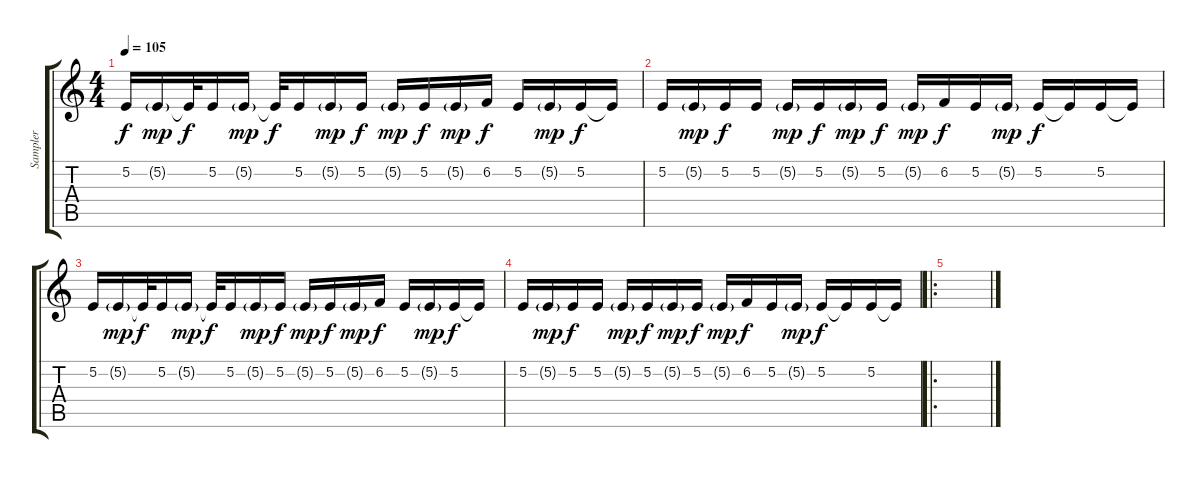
\track ("Sampler" "Sampler") {instrument kalimba}
\staff {score tabs}
\tuning (E4 B3 G3 D3 A2 E2) {hide}
\ts (4 4)
\tempo 105
\clef g2
\ks c
5.2.16{dy f instrument kalimba} 5.2{g}.16{dy mp} 5.2{t}.32{dy f} 5.2.16 5.2{g}.16{dy mp} 5.2{t}.32{dy f} 5.2.16 5.2{g}.16{dy mp} 5.2.16{dy f} 5.2{g}.16{dy mp} 5.2.16{dy f} 5.2{g}.16{dy mp} 6.2.16{dy f} 5.2.16 5.2{g}.16{dy mp} 5.2.16{dy f} 5.2{t}.16 |
5.2.16 5.2{g}.16{dy mp} 5.2.16{dy f} 5.2.16 5.2{g}.16{dy mp} 5.2.16{dy f} 5.2{g}.16{dy mp} 5.2.16{dy f} 5.2{g}.16{dy mp} 6.2.16{dy f} 5.2.16 5.2{g}.16{dy mp} 5.2.16{dy f} 5.2{t}.16 5.2.16 5.2{t}.16 |
5.2.16 5.2{g}.16{dy mp} 5.2{t}.32{dy f} 5.2.16 5.2{g}.16{dy mp} 5.2{t}.32{dy f} 5.2.16 5.2{g}.16{dy mp} 5.2.16{dy f} 5.2{g}.16{dy mp} 5.2.16{dy f} 5.2{g}.16{dy mp} 6.2.16{dy f} 5.2.16 5.2{g}.16{dy mp} 5.2.16{dy f} 5.2{t}.16 |
5.2.16 5.2{g}.16{dy mp} 5.2.16{dy f} 5.2.16 5.2{g}.16{dy mp} 5.2.16{dy f} 5.2{g}.16{dy mp} 5.2.16{dy f} 5.2{g}.16{dy mp} 6.2.16{dy f} 5.2.16 5.2{g}.16{dy mp} 5.2.16{dy f} 5.2{t}.16 5.2.16 5.2{t}.16 |
\ro
